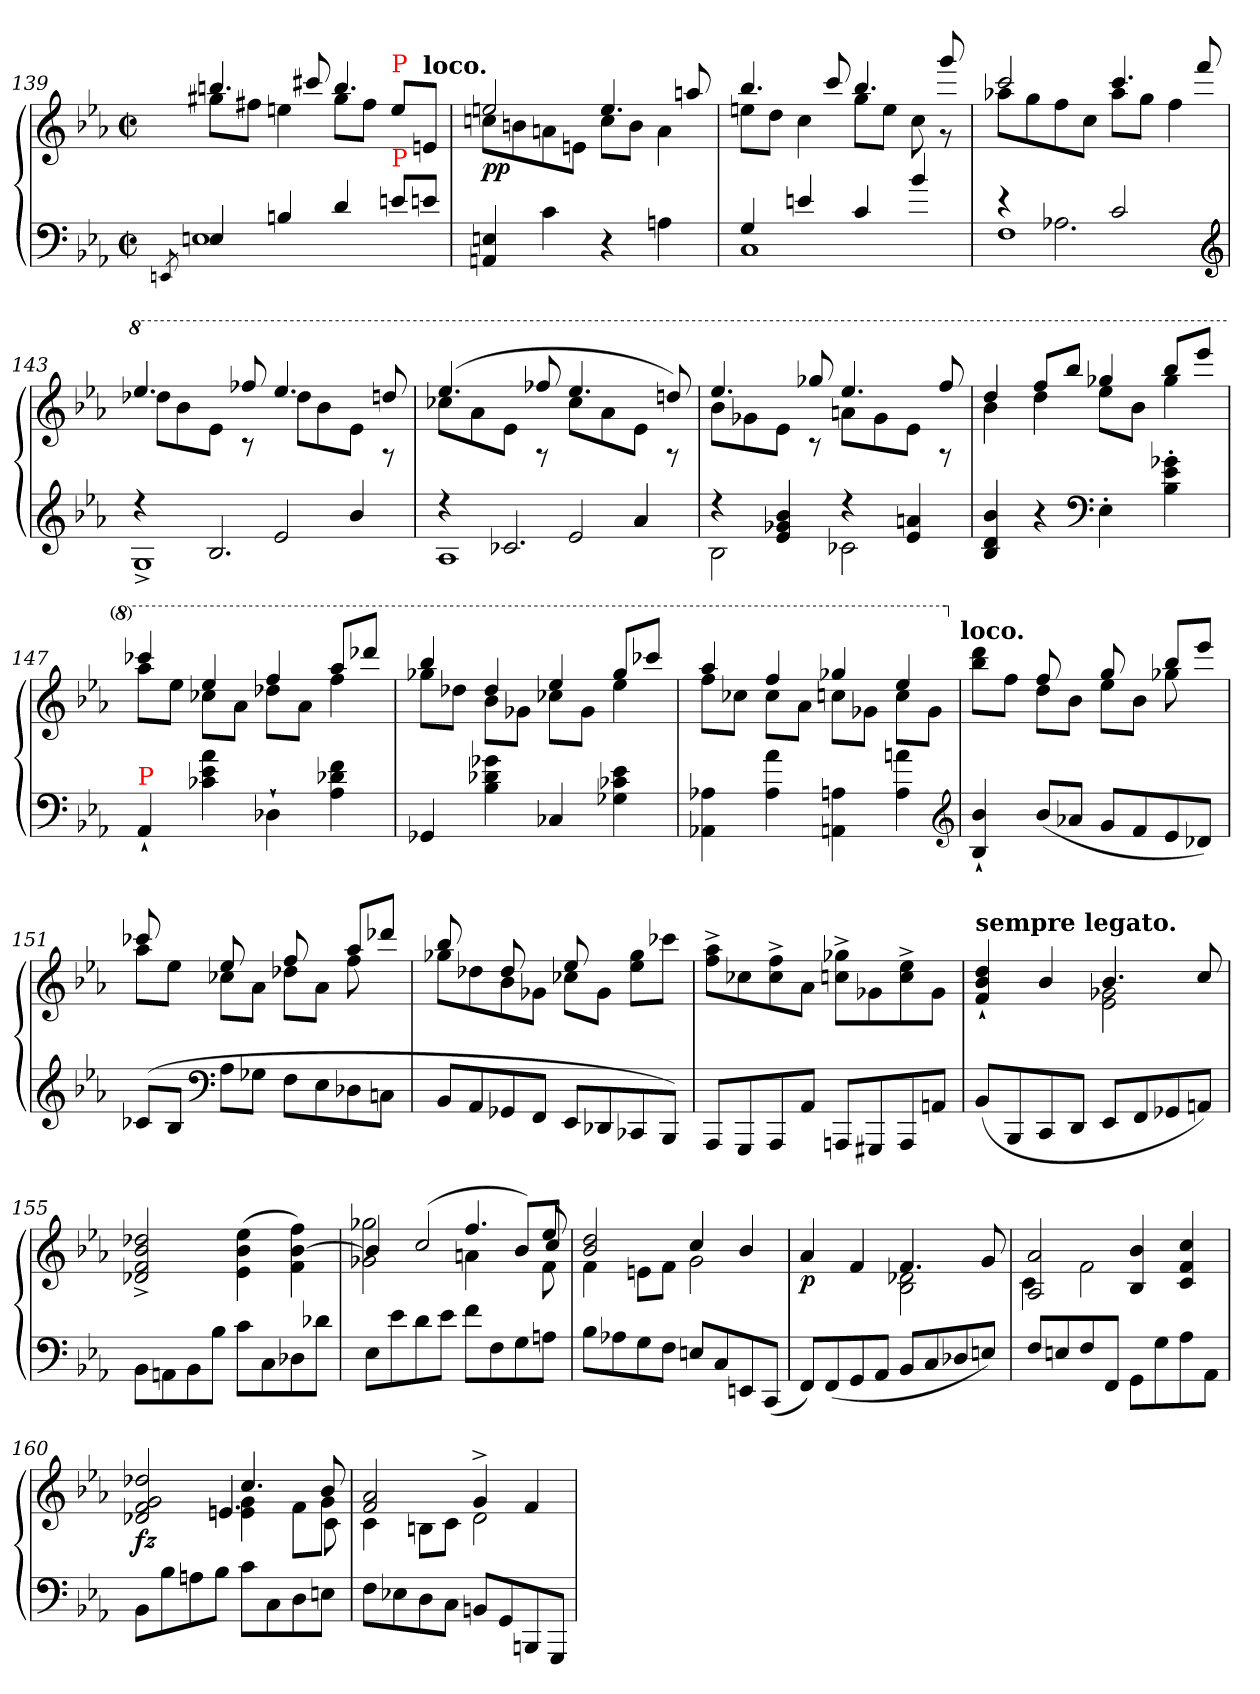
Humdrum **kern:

**kern	**kern	**dynam
*part1	*part1	*part1
*staff2	*staff1	*staff1/2
*clefF4	*clefG2	*
*k[b-e-a-]	*k[b-e-a-]	*
*c:	*c:	*
*M2/2	*M2/2	*
*met(c|)	*met(c|)	*
=139	=139	=139
8qEEn/	.	.
*^	*^	*
4En	1E)	4.bbn	8gg#XL	.
.	.	.	8ff#XJ	.
4Bn	.	.	4een	.
.	.	8ccc#X	.	.
4d	.	4.bb	8gg#L	.
.	.	.	8ff#J	.
!	!	!	!LO:TX:a:color=red:t=P	!
!LO:TX:a:color=red:t=P	!	!	!	!
(8en/L	.	.	8ee\L	.
!	!	!LO:TX:a:B:t=loco.	!	!
8en\J	.	8ryy	8en/J	.
*v	*v	*	*	*
=140	=140	=140	=140
!	!	!	!LO:DY:b
4En 4AAn	2een	8ccnL	pp
.	.	8bn	.
4c	.	8an	.
.	.	8enJ	.
4r	4.ee	8ccL	.
.	.	8bJ	.
4An	.	4a	.
.	8aan	.	.
=141	=141	=141	=141
*^	*	*	*
4G	1C	4.bb-	8eenL	.
.	.	.	8ddJ	.
4en	.	.	4cc	.
.	.	8ccc	.	.
4c	.	4.bb-	8ggL	.
.	.	.	8eeJ	.
4b-	.	.	8cc	.
.	.	8ggg	8r	.
=142	=142	=142	=142	=142
*	*^	*	*	*
1F	4re	2ryy	2ccc	8aa-XL	.
.	.	.	.	8gg	.
.	2.A-X	.	.	8ff	.
.	.	.	.	8ccJ	.
.	.	2c	4.ccc	8aa-L	.
.	.	.	.	8ggJ	.
.	.	.	.	4ff	.
.	.	.	8fff	.	.
*v	*v	*v	*	*	*
*clefG2	*	*	*
=143	=143	=143	=143
*^	*	*	*
*	*^	*	*	*
*	*	*^	*	*	*
*	*	*	*	*8va	*	*
4r	1G^<	2ryy	2.ryy	4.eee-	8ddd-XL	.
.	.	.	.	.	8bb-	.
2.B-	.	.	.	.	8ee-J	.
.	.	.	.	8fff-X	8ra	.
.	.	2e-/	.	4.eee-	8ddd-L	.
.	.	.	.	.	8bb-	.
.	.	.	4b-/	.	8ee-J	.
.	.	.	.	8dddn	8rf	.
=144	=144	=144	=144	=144	=144	=144
4r	1A-	2ryy	2.ryy	(4.eee-	8ccc-XL	.
.	.	.	.	.	8aa-	.
2.c-X	.	.	.	.	8ee-J	.
.	.	.	.	8fff-X	8rf	.
.	.	2e-/	.	4.eee-	8ccc-L	.
.	.	.	.	.	8aa-	.
.	.	.	4a-/	.	8ee-J	.
.	.	.	.	8dddn)	8rf	.
*	*v	*v	*v	*	*	*
=145	=145	=145	=145	=145
4r	2B-	4.eee-	8bb-L	.
.	.	.	8gg-X	.
4b- 4g-X 4e-	.	.	8ee-J	.
.	.	8ggg-X	8ra	.
4r	2c-X	4.eee-	8aanL	.
.	.	.	8gg-	.
4an 4e-	.	.	8ee-J	.
.	.	8fff	8rf	.
*v	*v	*	*	*
=146	=146	=146	=146
4b- 4d 4B-	4ddd	4bb-	.
4r	8fffL	4ddd	.
.	8bbb-J	.	.
*clefF4	*	*	*
4E-'	4ggg-X	8eee-L	.
.	.	8bb-J	.
4g-X' 4e-' 4B-'	8bbb-L	4ggg-	.
.	8eeee-J	.	.
=147	=147	=147	=147
!LO:TX:a:color=red:t=P	!	!	!
4AA-`	4cccc-X	8aaa-L	.
.	.	8eee-J	.
4a- 4e- 4c-X	4eee-	8ccc-XL	.
.	.	8aa-J	.
4D-X`	4fff	8ddd-XL	.
.	.	8aa-J	.
4f 4d-X 4A-	8aaa-L	4fff	.
.	8dddd-XJ	.	.
=148	=148	=148	=148
4GG-X	4bbb-	8ggg-XL	.
.	.	8ddd-XJ	.
4g-X 4d-X 4B-	4ddd-	8bb-L	.
.	.	8gg-XJ	.
4C-X	4eee-	8ccc-XL	.
.	.	8gg-J	.
4e- 4c-X 4G-X	8ggg-L	4eee-	.
.	8cccc-XJ	.	.
=149	=149	=149	=149
4A-X 4AA-X	4aaa-	8fffL	.
.	.	8ccc-XJ	.
4a- 4A-	4fff	8ccc-L	.
.	.	8aa-J	.
4An 4AAn	4ggg-X	8cccnL	.
.	.	8gg-XJ	.
4an 4A	4eee-	8cccL	.
.	.	8gg-J	.
*clefG2	*	*	*
!	!LO:TX:a:B:t=loco.	!	!
=150	=150	=150	=150
*	*X8va	*	*
4b-` 4B-`	4ryy	8ddd 8bb-L	.
.	.	8ffJ	.
(8b-L	8ff	8ddL	.
8a-XJ	8ryy	8b-J	.
8gL	8gg	8ee-L	.
8f	8ryy	8b-J	.
8e-	8bb-L	8gg-X	.
8d-XJ)	8eee-J	8ryy	.
=151	=151	=151	=151
(>8c-XL	8ccc-X	8aa-L	.
8B-J	8ryy	8ee-J	.
*clefF4	*	*	*
8A-L	8ee-	8cc-XL	.
8G-XJ	8ryy	8a-J	.
8FL	8ff	8dd-XL	.
8E-	8ryy	8a-J	.
8D-X	8aa-L	8ff	.
8CnJ	8ddd-XJ	8ryy	.
=152	=152	=152	=152
8BB-L	8bb-	8gg-XL	.
8AA-	8ryy	8dd-X	.
8GG-X	8dd-	8b-	.
8FFJ	8ryy	8g-XJ	.
8EE-L	8ee-	8cc-XL	.
8DD-X	8ryy	8g-J	.
8CC-X	4ryy	8gg- 8ee-L	.
8BBB-J)	.	8ccc-XJ	.
*	*v	*v	*
=153	=153	=153
8AAA-L	8aa-^ 8ff^L	.
8GGG	8cc-X	.
8AAA-	8ff^ 8cc-^	.
8AA-J	8a-J	.
8AAAnL	8gg-X^ 8ccn^L	.
8GGG#X	8g-X	.
8AAA	8ee-^ 8cc^	.
8AAnJ	8g-J	.
=154	=154	=154
*	*^	*
!	!LO:TX:a:B:t=sempre legato.	!	!
(<8BB-L	4dd` 4b-` 4f`	2ryy	.
8BBB-	.	.	.
8CC	4b-/	.	.
8DDJ	.	.	.
8EE-L	4.b-	2g-X 2e-	.
8FF	.	.	.
8GG-X	.	.	.
8AAnJ)	8cc	.	.
*	*v	*v	*
=155	=155	=155
8BB-\L	2dd-X^> 2b-^> 2f^> 2d-X^>	.
8AAn\	.	.
8BB-\	.	.
8B-\J	.	.
8cL	(4ee-\ 4b-\ 4e-\	.
8C	.	.
8D-X	4ff [4b- 4f)	.
8d-XJ	.	.
=156	=156	=156
*	*^	*
*	*	*^	*
8E-L	4b-]	2gg-X 2g-	4ryy	.
8e-	.	.	.	.
8d	4ryy	.	(2cc/	.
8e-J	.	.	.	.
8fL	4.ff	4an	.	.
8F	.	.	.	.
8G	.	8ryy	8b-L)	.
8AnJ	8ee-	8f	8ccJ	.
*	*	*v	*v	*
=157	=157	=157	=157
8B-L	2dd 2b-	4f	.
8A-X	.	.	.
8G	.	8enL	.
8FJ	.	8fJ	.
8EnL	4cc	2g	.
8C	.	.	.
8EEn	4b-	.	.
(8CCJ	.	.	.
=158	=158	=158	=158
!	!	!	!LO:DY:b
8FFL)	4a-	2ryy	p
(8FF	.	.	.
8GG	4f	.	.
8AA-J	.	.	.
8BB-L	4.f	2d-X 2B-	.
8C	.	.	.
8D-X	.	.	.
8EnJ)	8g	.	.
=159	=159	=159	=159
8FL	2a- 2A-	4c	.
8En	.	.	.
8F	.	2f	.
8FFJ	.	.	.
8GGL	4b- 4B-	.	.
8G	.	.	.
8A-	4cc 4f 4c	4ryy	.
8AA-J	.	.	.
=160	=160	=160	=160
*	*	*^	*
!	!	!	!	!LO:DY:b
8BB-L	2dd-X 2g 2f 2d-X	2ryy	2ryy	fz
8B-	.	.	.	.
8An	.	.	.	.
8B-J	.	.	.	.
8cL	4.cc	4g 4en	4.en	.
8C	.	.	.	.
8D	.	8fL	.	.
8EnJ	8b-	8gJ	8c\	.
*	*	*v	*v	*
=161	=161	=161	=161
8FL	2a- 2f	4c	.
8E-X	.	.	.
8D	.	8BnL	.
8CJ	.	8cJ	.
8BBnL	4g^	2d	.
8GG	.	.	.
8BBBn	4f	.	.
8GGGJ	.	.	.
*	*v	*v	*
=	=	=
*-	*-	*-
